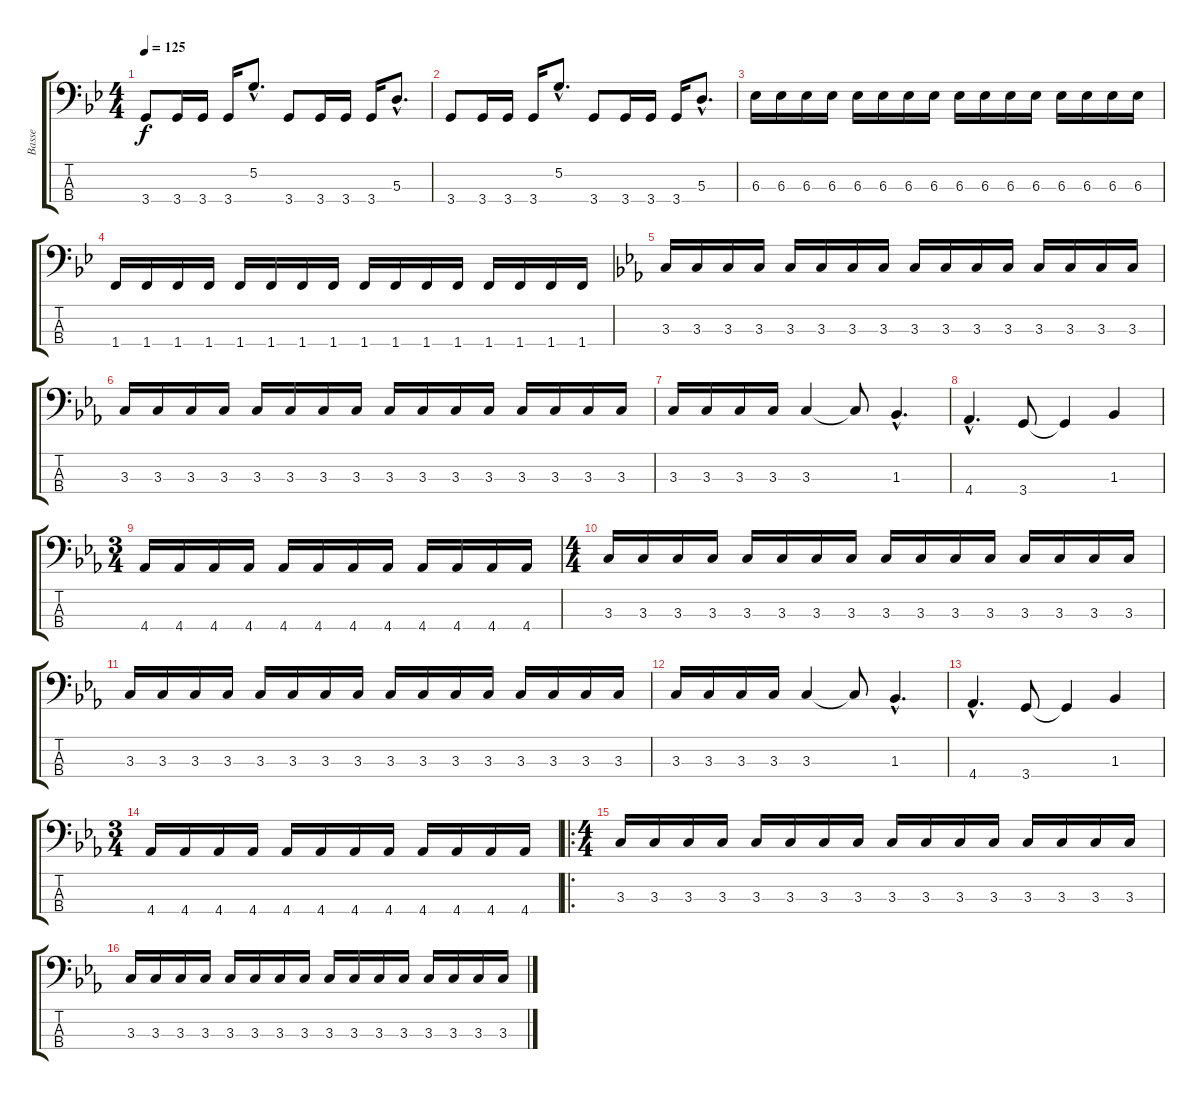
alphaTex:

\track ("Basse" "Basse") {instrument electricbassfinger}
\staff {score tabs}
\tuning (G2 D2 A1 E1) {hide}
\ts (4 4)
\tempo 125
\clef f4
\ks bb
3.4.8{dy f} 3.4.16 3.4.16 3.4.16 5.2{hac}.8{d} 3.4.8 3.4.16 3.4.16 3.4.16 5.3{hac}.8{d} |
3.4.8 3.4.16 3.4.16 3.4.16 5.2{hac}.8{d} 3.4.8 3.4.16 3.4.16 3.4.16 5.3{hac}.8{d} |
6.3.16 6.3.16 6.3.16 6.3.16 6.3.16 6.3.16 6.3.16 6.3.16 6.3.16 6.3.16 6.3.16 6.3.16 6.3.16 6.3.16 6.3.16 6.3.16 |
1.4.16 1.4.16 1.4.16 1.4.16 1.4.16 1.4.16 1.4.16 1.4.16 1.4.16 1.4.16 1.4.16 1.4.16 1.4.16 1.4.16 1.4.16 1.4.16 |
\ks eb
3.3.16 3.3.16 3.3.16 3.3.16 3.3.16 3.3.16 3.3.16 3.3.16 3.3.16 3.3.16 3.3.16 3.3.16 3.3.16 3.3.16 3.3.16 3.3.16 |
3.3.16 3.3.16 3.3.16 3.3.16 3.3.16 3.3.16 3.3.16 3.3.16 3.3.16 3.3.16 3.3.16 3.3.16 3.3.16 3.3.16 3.3.16 3.3.16 |
3.3.16 3.3.16 3.3.16 3.3.16 3.3.4 3.3{t}.8 1.3{hac}.4{d} |
4.4{hac}.4{d} 3.4.8 3.4{t}.4 1.3.4 |
\ts (3 4)
4.4.16 4.4.16 4.4.16 4.4.16 4.4.16 4.4.16 4.4.16 4.4.16 4.4.16 4.4.16 4.4.16 4.4.16 |
\ts (4 4)
3.3.16 3.3.16 3.3.16 3.3.16 3.3.16 3.3.16 3.3.16 3.3.16 3.3.16 3.3.16 3.3.16 3.3.16 3.3.16 3.3.16 3.3.16 3.3.16 |
3.3.16 3.3.16 3.3.16 3.3.16 3.3.16 3.3.16 3.3.16 3.3.16 3.3.16 3.3.16 3.3.16 3.3.16 3.3.16 3.3.16 3.3.16 3.3.16 |
3.3.16 3.3.16 3.3.16 3.3.16 3.3.4 3.3{t}.8 1.3{hac}.4{d} |
4.4{hac}.4{d} 3.4.8 3.4{t}.4 1.3.4 |
\ts (3 4)
4.4.16 4.4.16 4.4.16 4.4.16 4.4.16 4.4.16 4.4.16 4.4.16 4.4.16 4.4.16 4.4.16 4.4.16 |
\ro
\ts (4 4)
3.3.16 3.3.16 3.3.16 3.3.16 3.3.16 3.3.16 3.3.16 3.3.16 3.3.16 3.3.16 3.3.16 3.3.16 3.3.16 3.3.16 3.3.16 3.3.16 |
3.3.16 3.3.16 3.3.16 3.3.16 3.3.16 3.3.16 3.3.16 3.3.16 3.3.16 3.3.16 3.3.16 3.3.16 3.3.16 3.3.16 3.3.16 3.3.16
